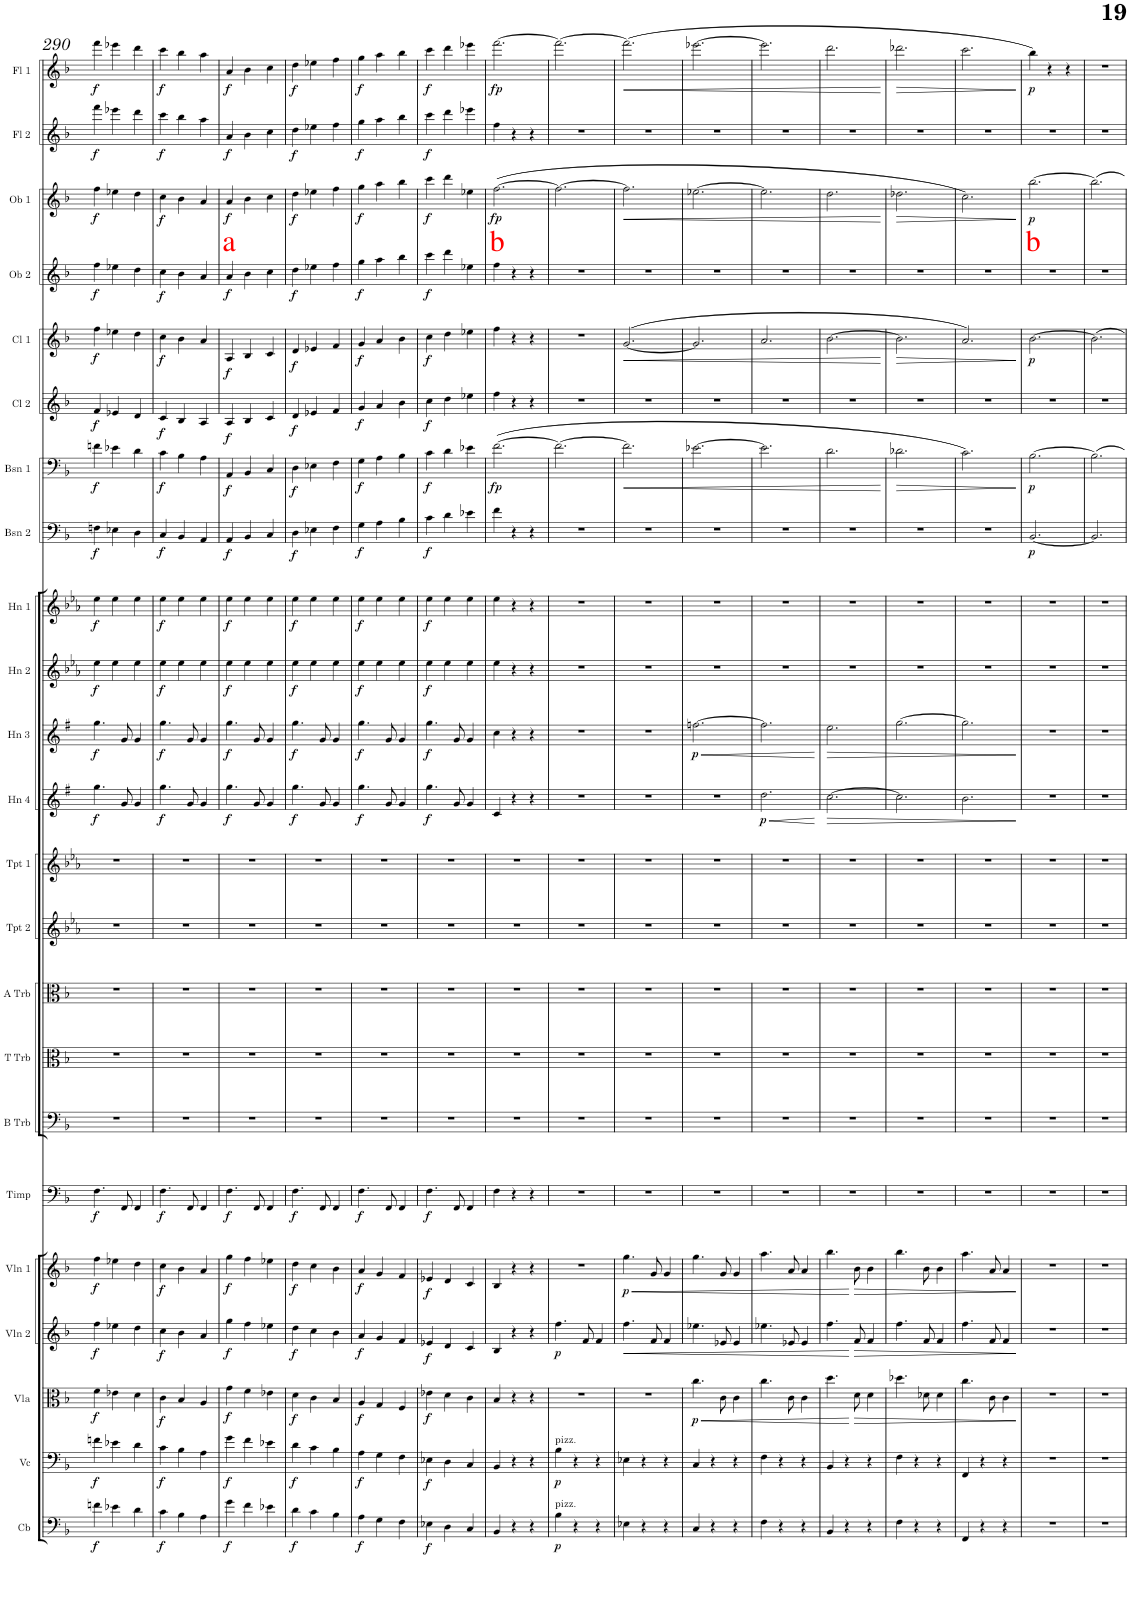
**kern	**dynam	**kern	**dynam	**kern	**dynam	**kern	**dynam	**kern	**dynam	**kern	**dynam	**kern	**kern	**kern	**kern	**kern	**kern	**dynam	**kern	**dynam	**kern	**dynam	**kern	**dynam	**kern	**dynam	**kern	**dynam	**kern	**dynam	**kern	**dynam	**kern	**dynam	**kern	**text	**dynam	**kern	**dynam	**kern	**dynam
*part23	*part23	*part22	*part22	*part21	*part21	*part20	*part20	*part19	*part19	*part18	*part18	*part17	*part16	*part15	*part14	*part13	*part12	*part12	*part11	*part11	*part10	*part10	*part9	*part9	*part8	*part8	*part7	*part7	*part6	*part6	*part5	*part5	*part4	*part4	*part3	*part3	*part3	*part2	*part2	*part1	*part1
*staff23	*staff23	*staff22	*staff22	*staff21	*staff21	*staff20	*staff20	*staff19	*staff19	*staff18	*staff18	*staff17	*staff16	*staff15	*staff14	*staff13	*staff12	*staff12	*staff11	*staff11	*staff10	*staff10	*staff9	*staff9	*staff8	*staff8	*staff7	*staff7	*staff6	*staff6	*staff5	*staff5	*staff4	*staff4	*staff3	*staff3	*staff3	*staff2	*staff2	*staff1	*staff1
*I"Contrabass	*	*I"Violoncello	*	*I"Viola	*	*I"Violin 2	*	*I"Violin 1	*	*I"F, F Timpani	*	*I"Bass Trombone	*I"Tenor Trombone	*I"Alto Trombone	*I"D Trumpet 2	*I"D Trumpet 1	*I"Bb (basso) Horn 4	*	*I"Bb (basso) Horn 3	*	*I"D Horn 2	*	*I"D Horn 1	*	*I"Bassoon 2	*	*I"Bassoon 1	*	*I"C Clarinet 2	*	*I"C Clarinet 1	*	*I"Oboe 2	*	*I"Oboe 1	*	*	*I"Flute 2	*	*I"Flute 1	*
*I'Cb	*	*I'Vc	*	*I'Vla	*	*I'Vln 2	*	*I'Vln 1	*	*I'Timp	*	*I'B Trb	*I'T Trb	*I'A Trb	*I'Tpt 2	*I'Tpt 1	*I'Hn 4	*	*I'Hn 3	*	*I'Hn 2	*	*I'Hn 1	*	*I'Bsn 2	*	*I'Bsn 1	*	*I'Cl 2	*	*I'Cl 1	*	*I'Ob 2	*	*I'Ob 1	*	*	*I'Fl 2	*	*I'Fl 1	*
!!LO:PB:g=z
*clefF4	*	*clefF4	*	*clefC3	*	*clefG2	*	*clefG2	*	*clefF4	*	*clefF4	*clefC3	*clefC3	*clefG2	*clefG2	*clefG2	*	*clefG2	*	*clefG2	*	*clefG2	*	*clefF4	*	*clefF4	*	*clefG2	*	*clefG2	*	*clefG2	*	*clefG2	*	*	*clefG2	*	*clefG2	*
*Trd7c12	*	*	*	*	*	*	*	*	*	*	*	*	*	*	*Trd-1c-2	*Trd-1c-2	*Trd8c14	*	*Trd8c14	*	*Trd6c10	*	*Trd6c10	*	*	*	*	*	*Trd1c2	*	*Trd1c2	*	*	*	*	*	*	*	*	*	*
*k[b-]	*	*k[b-]	*	*k[b-]	*	*k[b-]	*	*k[b-]	*	*k[b-]	*	*k[b-]	*k[b-]	*k[b-]	*k[b-e-a-]	*k[b-e-a-]	*k[f#]	*	*k[f#]	*	*k[b-e-a-]	*	*k[b-e-a-]	*	*k[b-]	*	*k[b-]	*	*k[b-]	*	*k[b-]	*	*k[b-]	*	*k[b-]	*	*	*k[b-]	*	*k[b-]	*
*M3/4	*	*M3/4	*	*M3/4	*	*M3/4	*	*M3/4	*	*M3/4	*	*M3/4	*M3/4	*M3/4	*M3/4	*M3/4	*M3/4	*	*M3/4	*	*M3/4	*	*M3/4	*	*M3/4	*	*M3/4	*	*M3/4	*	*M3/4	*	*M3/4	*	*M3/4	*	*	*M3/4	*	*M3/4	*
=290	=290	=290	=290	=290	=290	=290	=290	=290	=290	=290	=290	=290	=290	=290	=290	=290	=290	=290	=290	=290	=290	=290	=290	=290	=290	=290	=290	=290	=290	=290	=290	=290	=290	=290	=290	=290	=290	=290	=290	=290	=290
!	!LO:DY:b	!	!LO:DY:b	!	!LO:DY:b	!	!LO:DY:b	!	!LO:DY:b	!	!LO:DY:b	!	!	!	!	!	!	!LO:DY:b	!	!LO:DY:b	!	!LO:DY:b	!	!LO:DY:b	!	!LO:DY:b	!	!LO:DY:b	!	!LO:DY:b	!	!LO:DY:b	!	!LO:DY:b	!	!	!LO:DY:b	!	!LO:DY:b	!	!LO:DY:b
4fn'\	f	4fn'\	f	4f'\	f	4ff'\	f	4ff'\	f	4.F\	f	2.r	2.r	2.r	2.r	2.r	4.gg\	f	4.gg\	f	4ee-\	f	4ee-\	f	4Fn'\	f	4fn'\	f	4f'/	f	4ff'\	f	4ff'\	f	4ff'\	.	f	4fff'\	f	4fff'\	f
4e-X'\	.	4e-X'\	.	4e-X'\	.	4ee-X'\	.	4ee-X'\	.	.	.	.	.	.	.	.	.	.	.	.	4ee-\	.	4ee-\	.	4E-X'\	.	4e-X'\	.	4e-X'/	.	4ee-X'\	.	4ee-X'\	.	4ee-X'\	.	.	4eee-X'\	.	4eee-X'\	.
.	.	.	.	.	.	.	.	.	.	8FF/	.	.	.	.	.	.	8g/	.	8g/	.	.	.	.	.	.	.	.	.	.	.	.	.	.	.	.	.	.	.	.	.	.
4d'\	.	4d'\	.	4d'\	.	4dd'\	.	4dd'\	.	4FF/	.	.	.	.	.	.	4g/	.	4g/	.	4ee-\	.	4ee-\	.	4D'\	.	4d'\	.	4d'/	.	4dd'\	.	4dd'\	.	4dd'\	.	.	4ddd'\	.	4ddd'\	.
=291	=291	=291	=291	=291	=291	=291	=291	=291	=291	=291	=291	=291	=291	=291	=291	=291	=291	=291	=291	=291	=291	=291	=291	=291	=291	=291	=291	=291	=291	=291	=291	=291	=291	=291	=291	=291	=291	=291	=291	=291	=291
!	!LO:DY:b	!	!LO:DY:b	!	!LO:DY:b	!	!LO:DY:b	!	!LO:DY:b	!	!LO:DY:b	!	!	!	!	!	!	!LO:DY:b	!	!LO:DY:b	!	!LO:DY:b	!	!LO:DY:b	!	!LO:DY:b	!	!LO:DY:b	!	!LO:DY:b	!	!LO:DY:b	!	!LO:DY:b	!	!	!LO:DY:b	!	!LO:DY:b	!	!LO:DY:b
4c'\	f	4c'\	f	4c'\	f	4cc'\	f	4cc'\	f	4.F\	f	2.r	2.r	2.r	2.r	2.r	4.gg\	f	4.gg\	f	4ee-\	f	4ee-\	f	4C'/	f	4c'\	f	4c'/	f	4cc'\	f	4cc'\	f	4cc'\	.	f	4ccc'\	f	4ccc'\	f
4B-'\	.	4B-'\	.	4B-'/	.	4b-'\	.	4b-'\	.	.	.	.	.	.	.	.	.	.	.	.	4ee-\	.	4ee-\	.	4BB-'/	.	4B-'\	.	4B-'/	.	4b-'\	.	4b-'\	.	4b-'\	.	.	4bb-'\	.	4bb-'\	.
.	.	.	.	.	.	.	.	.	.	8FF/	.	.	.	.	.	.	8g/	.	8g/	.	.	.	.	.	.	.	.	.	.	.	.	.	.	.	.	.	.	.	.	.	.
4A'\	.	4A'\	.	4A'/	.	4a'/	.	4a'/	.	4FF/	.	.	.	.	.	.	4g/	.	4g/	.	4ee-\	.	4ee-\	.	4AA'/	.	4A'\	.	4A'/	.	4a'/	.	4a'/	.	4a'/	.	.	4aa'\	.	4aa'\	.
=292	=292	=292	=292	=292	=292	=292	=292	=292	=292	=292	=292	=292	=292	=292	=292	=292	=292	=292	=292	=292	=292	=292	=292	=292	=292	=292	=292	=292	=292	=292	=292	=292	=292	=292	=292	=292	=292	=292	=292	=292	=292
!	!LO:DY:b	!	!LO:DY:b	!	!LO:DY:b	!	!LO:DY:b	!	!LO:DY:b	!	!LO:DY:b	!	!	!	!	!	!	!LO:DY:b	!	!LO:DY:b	!	!LO:DY:b	!	!LO:DY:b	!	!LO:DY:b	!	!LO:DY:b	!	!LO:DY:b	!	!LO:DY:b	!	!LO:DY:b	!	!LO:LY:b:color=#FF0000	!LO:DY:b	!	!LO:DY:b	!	!LO:DY:b
4g'\	f	4g'\	f	4g'\	f	4gg'\	f	4gg'\	f	4.F\	f	2.r	2.r	2.r	2.r	2.r	4.gg\	f	4.gg\	f	4ee-\	f	4ee-\	f	4AA'/	f	4AA'/	f	4A'/	f	4A'/	f	4a'/	f	4a'/	a	f	4a'/	f	4a'/	f
4f'\	.	4f'\	.	4f'\	.	4ff'\	.	4ff'\	.	.	.	.	.	.	.	.	.	.	.	.	4ee-\	.	4ee-\	.	4BB-'/	.	4BB-'/	.	4B-'/	.	4B-'/	.	4b-'\	.	4b-'\	.	.	4b-'\	.	4b-'\	.
.	.	.	.	.	.	.	.	.	.	8FF/	.	.	.	.	.	.	8g/	.	8g/	.	.	.	.	.	.	.	.	.	.	.	.	.	.	.	.	.	.	.	.	.	.
4e-X'\	.	4e-X'\	.	4e-X'\	.	4ee-X'\	.	4ee-X'\	.	4FF/	.	.	.	.	.	.	4g/	.	4g/	.	4ee-\	.	4ee-\	.	4C'/	.	4C'/	.	4c'/	.	4c'/	.	4cc'\	.	4cc'\	.	.	4cc'\	.	4cc'\	.
=293	=293	=293	=293	=293	=293	=293	=293	=293	=293	=293	=293	=293	=293	=293	=293	=293	=293	=293	=293	=293	=293	=293	=293	=293	=293	=293	=293	=293	=293	=293	=293	=293	=293	=293	=293	=293	=293	=293	=293	=293	=293
!	!LO:DY:b	!	!LO:DY:b	!	!LO:DY:b	!	!LO:DY:b	!	!LO:DY:b	!	!LO:DY:b	!	!	!	!	!	!	!LO:DY:b	!	!LO:DY:b	!	!LO:DY:b	!	!LO:DY:b	!	!LO:DY:b	!	!LO:DY:b	!	!LO:DY:b	!	!LO:DY:b	!	!LO:DY:b	!	!	!LO:DY:b	!	!LO:DY:b	!	!LO:DY:b
4d'\	f	4d'\	f	4d'\	f	4dd'\	f	4dd'\	f	4.F\	f	2.r	2.r	2.r	2.r	2.r	4.gg\	f	4.gg\	f	4ee-\	f	4ee-\	f	4D'\	f	4D'\	f	4d'/	f	4d'/	f	4dd'\	f	4dd'\	.	f	4dd'\	f	4dd'\	f
4c'\	.	4c'\	.	4c'\	.	4cc'\	.	4cc'\	.	.	.	.	.	.	.	.	.	.	.	.	4ee-\	.	4ee-\	.	4E-X'\	.	4E-X'\	.	4e-X'/	.	4e-X'/	.	4ee-X'\	.	4ee-X'\	.	.	4ee-X'\	.	4ee-X'\	.
.	.	.	.	.	.	.	.	.	.	8FF/	.	.	.	.	.	.	8g/	.	8g/	.	.	.	.	.	.	.	.	.	.	.	.	.	.	.	.	.	.	.	.	.	.
4B-'\	.	4B-'\	.	4B-'/	.	4b-'\	.	4b-'\	.	4FF/	.	.	.	.	.	.	4g/	.	4g/	.	4ee-\	.	4ee-\	.	4F'\	.	4F'\	.	4f'/	.	4f'/	.	4ff'\	.	4ff'\	.	.	4ff'\	.	4ff'\	.
=294	=294	=294	=294	=294	=294	=294	=294	=294	=294	=294	=294	=294	=294	=294	=294	=294	=294	=294	=294	=294	=294	=294	=294	=294	=294	=294	=294	=294	=294	=294	=294	=294	=294	=294	=294	=294	=294	=294	=294	=294	=294
!	!LO:DY:b	!	!LO:DY:b	!	!LO:DY:b	!	!LO:DY:b	!	!LO:DY:b	!	!LO:DY:b	!	!	!	!	!	!	!LO:DY:b	!	!LO:DY:b	!	!LO:DY:b	!	!LO:DY:b	!	!LO:DY:b	!	!LO:DY:b	!	!LO:DY:b	!	!LO:DY:b	!	!LO:DY:b	!	!	!LO:DY:b	!	!LO:DY:b	!	!LO:DY:b
4A'\	f	4A'\	f	4A'/	f	4a'/	f	4a'/	f	4.F\	f	2.r	2.r	2.r	2.r	2.r	4.gg\	f	4.gg\	f	4ee-\	f	4ee-\	f	4G'\	f	4G'\	f	4g'/	f	4g'/	f	4gg'\	f	4gg'\	.	f	4gg'\	f	4gg'\	f
4G'\	.	4G'\	.	4G'/	.	4g'/	.	4g'/	.	.	.	.	.	.	.	.	.	.	.	.	4ee-\	.	4ee-\	.	4A'\	.	4A'\	.	4a'/	.	4a'/	.	4aa'\	.	4aa'\	.	.	4aa'\	.	4aa'\	.
.	.	.	.	.	.	.	.	.	.	8FF/	.	.	.	.	.	.	8g/	.	8g/	.	.	.	.	.	.	.	.	.	.	.	.	.	.	.	.	.	.	.	.	.	.
4F'\	.	4F'\	.	4F'/	.	4f'/	.	4f'/	.	4FF/	.	.	.	.	.	.	4g/	.	4g/	.	4ee-\	.	4ee-\	.	4B-'\	.	4B-'\	.	4b-'\	.	4b-'\	.	4bb-'\	.	4bb-'\	.	.	4bb-'\	.	4bb-'\	.
=295	=295	=295	=295	=295	=295	=295	=295	=295	=295	=295	=295	=295	=295	=295	=295	=295	=295	=295	=295	=295	=295	=295	=295	=295	=295	=295	=295	=295	=295	=295	=295	=295	=295	=295	=295	=295	=295	=295	=295	=295	=295
!	!LO:DY:b	!	!LO:DY:b	!	!LO:DY:b	!	!LO:DY:b	!	!LO:DY:b	!	!LO:DY:b	!	!	!	!	!	!	!LO:DY:b	!	!LO:DY:b	!	!LO:DY:b	!	!LO:DY:b	!	!LO:DY:b	!	!LO:DY:b	!	!LO:DY:b	!	!LO:DY:b	!	!LO:DY:b	!	!	!LO:DY:b	!	!LO:DY:b	!	!LO:DY:b
4E-X'\	f	4E-X'\	f	4e-X'\	f	4e-X'/	f	4e-X'/	f	4.F\	f	2.r	2.r	2.r	2.r	2.r	4.gg\	f	4.gg\	f	4ee-\	f	4ee-\	f	4c'\	f	4c'\	f	4cc'\	f	4cc'\	f	4ccc'\	f	4ccc'\	.	f	4ccc'\	f	4ccc'\	f
4D'\	.	4D'\	.	4d'\	.	4d'/	.	4d'/	.	.	.	.	.	.	.	.	.	.	.	.	4ee-\	.	4ee-\	.	4d'\	.	4d'\	.	4dd'\	.	4dd'\	.	4ddd'\	.	4ddd'\	.	.	4ddd'\	.	4ddd'\	.
.	.	.	.	.	.	.	.	.	.	8FF/	.	.	.	.	.	.	8g/	.	8g/	.	.	.	.	.	.	.	.	.	.	.	.	.	.	.	.	.	.	.	.	.	.
4C'/	.	4C'/	.	4c'\	.	4c'/	.	4c'/	.	4FF/	.	.	.	.	.	.	4g/	.	4g/	.	4ee-\	.	4ee-\	.	4e-X'\	.	4e-X'\	.	4ee-X'\	.	4ee-X'\	.	4ee-X'\	.	4ee-X'\	.	.	4eee-X'\	.	4eee-X'\	.
=296	=296	=296	=296	=296	=296	=296	=296	=296	=296	=296	=296	=296	=296	=296	=296	=296	=296	=296	=296	=296	=296	=296	=296	=296	=296	=296	=296	=296	=296	=296	=296	=296	=296	=296	=296	=296	=296	=296	=296	=296	=296
!	!	!	!	!	!	!	!	!	!	!	!	!	!	!	!	!	!	!	!	!	!	!	!	!	!	!	!	!LO:DY:b	!	!	!	!	!	!	!	!LO:LY:b:color=#FF0000	!LO:DY:b	!	!	!	!LO:DY:b
4BB-/	.	4BB-/	.	4B-/	.	4B-/	.	4B-/	.	4F\	.	2.r	2.r	2.r	2.r	2.r	4c/	.	4cc\	.	4ee-\	.	4ee-\	.	4f\	.	([2.f\	fp	4ff\	.	4ff\	.	4ff\	.	([2.ff\	b	fp	4ff\	.	[2.fff\	fp
4r	.	4r	.	4r	.	4r	.	4r	.	4r	.	.	.	.	.	.	4r	.	4r	.	4r	.	4r	.	4r	.	.	.	4r	.	4r	.	4r	.	.	.	.	4r	.	.	.
4r	.	4r	.	4r	.	4r	.	4r	.	4r	.	.	.	.	.	.	4r	.	4r	.	4r	.	4r	.	4r	.	.	.	4r	.	4r	.	4r	.	.	.	.	4r	.	.	.
=297	=297	=297	=297	=297	=297	=297	=297	=297	=297	=297	=297	=297	=297	=297	=297	=297	=297	=297	=297	=297	=297	=297	=297	=297	=297	=297	=297	=297	=297	=297	=297	=297	=297	=297	=297	=297	=297	=297	=297	=297	=297
!	!	!LO:TX:a:t=pizz.	!	!	!	!	!	!	!	!	!	!	!	!	!	!	!	!	!	!	!	!	!	!	!	!	!	!	!	!	!	!	!	!	!	!	!	!	!	!	!
!LO:TX:a:t=pizz.	!	!	!	!	!	!	!	!	!	!	!	!	!	!	!	!	!	!	!	!	!	!	!	!	!	!	!	!	!	!	!	!	!	!	!	!	!	!	!	!	!
!	!LO:DY:b	!	!LO:DY:b	!	!	!	!LO:DY:b	!	!	!	!	!	!	!	!	!	!	!	!	!	!	!	!	!	!	!	!	!	!	!	!	!	!	!	!	!	!	!	!	!	!
4B-\	p	4B-\	p	2.r	.	4.ff\	p	2.r	.	2.r	.	2.r	2.r	2.r	2.r	2.r	2.r	.	2.r	.	2.r	.	2.r	.	2.r	.	2.f\_	.	2.r	.	2.r	.	2.r	.	2.ff\_	.	.	2.r	.	2.fff\_	.
4r	.	4r	.	.	.	.	.	.	.	.	.	.	.	.	.	.	.	.	.	.	.	.	.	.	.	.	.	.	.	.	.	.	.	.	.	.	.	.	.	.	.
.	.	.	.	.	.	8f/	.	.	.	.	.	.	.	.	.	.	.	.	.	.	.	.	.	.	.	.	.	.	.	.	.	.	.	.	.	.	.	.	.	.	.
4r	.	4r	.	.	.	4f/	.	.	.	.	.	.	.	.	.	.	.	.	.	.	.	.	.	.	.	.	.	.	.	.	.	.	.	.	.	.	.	.	.	.	.
=298	=298	=298	=298	=298	=298	=298	=298	=298	=298	=298	=298	=298	=298	=298	=298	=298	=298	=298	=298	=298	=298	=298	=298	=298	=298	=298	=298	=298	=298	=298	=298	=298	=298	=298	=298	=298	=298	=298	=298	=298	=298
!	!	!	!	!	!	!	!LO:HP:b	!	!LO:HP:b	!	!	!	!	!	!	!	!	!	!	!	!	!	!	!	!	!	!	!LO:HP:b	!	!	!	!LO:HP:b	!	!	!	!	!LO:HP:b	!	!	!	!LO:HP:b
!	!	!	!	!	!	!	!	!	!LO:DY:n=1:b	!	!	!	!	!	!	!	!	!	!	!	!	!	!	!	!	!	!	!	!	!	!	!	!	!	!	!	!	!	!	!	!
4E-X\	.	4E-X\	.	2.r	.	4.ff\	<	4.gg\	< p	2.r	.	2.r	2.r	2.r	2.r	2.r	2.r	.	2.r	.	2.r	.	2.r	.	2.r	.	2.f\]	<	2.r	.	([2.g/	<	2.r	.	2.ff\]	.	<	2.r	.	(2.fff\]	<
4r	.	4r	.	.	.	.	.	.	.	.	.	.	.	.	.	.	.	.	.	.	.	.	.	.	.	.	.	.	.	.	.	.	.	.	.	.	.	.	.	.	.
.	.	.	.	.	.	8f/	.	8g/	.	.	.	.	.	.	.	.	.	.	.	.	.	.	.	.	.	.	.	.	.	.	.	.	.	.	.	.	.	.	.	.	.
4r	.	4r	.	.	.	4f/	.	4g/	.	.	.	.	.	.	.	.	.	.	.	.	.	.	.	.	.	.	.	.	.	.	.	.	.	.	.	.	.	.	.	.	.
=299	=299	=299	=299	=299	=299	=299	=299	=299	=299	=299	=299	=299	=299	=299	=299	=299	=299	=299	=299	=299	=299	=299	=299	=299	=299	=299	=299	=299	=299	=299	=299	=299	=299	=299	=299	=299	=299	=299	=299	=299	=299
!	!	!	!	!	!LO:HP:b	!	!	!	!	!	!	!	!	!	!	!	!	!	!	!LO:HP:b	!	!	!	!	!	!	!	!	!	!	!	!	!	!	!	!	!	!	!	!	!
!	!	!	!	!	!LO:DY:n=1:b	!	!	!	!	!	!	!	!	!	!	!	!	!	!	!LO:DY:n=1:b	!	!	!	!	!	!	!	!	!	!	!	!	!	!	!	!	!	!	!	!	!
4C/	.	4C/	.	4.cc\	< p	4.ee-X\	.	4.gg\	.	2.r	.	2.r	2.r	2.r	2.r	2.r	2.r	.	[2.ffn\	< p	2.r	.	2.r	.	2.r	.	[2.e-X\	.	2.r	.	2.g/]	.	2.r	.	[2.ee-X\	.	.	2.r	.	[2.eee-X\	.
4r	.	4r	.	.	.	.	.	.	.	.	.	.	.	.	.	.	.	.	.	.	.	.	.	.	.	.	.	.	.	.	.	.	.	.	.	.	.	.	.	.	.
.	.	.	.	8c\	.	8e-X/	.	8g/	.	.	.	.	.	.	.	.	.	.	.	.	.	.	.	.	.	.	.	.	.	.	.	.	.	.	.	.	.	.	.	.	.
4r	.	4r	.	4c\	.	4e-/	.	4g/	.	.	.	.	.	.	.	.	.	.	.	.	.	.	.	.	.	.	.	.	.	.	.	.	.	.	.	.	.	.	.	.	.
=300	=300	=300	=300	=300	=300	=300	=300	=300	=300	=300	=300	=300	=300	=300	=300	=300	=300	=300	=300	=300	=300	=300	=300	=300	=300	=300	=300	=300	=300	=300	=300	=300	=300	=300	=300	=300	=300	=300	=300	=300	=300
!	!	!	!	!	!	!	!	!	!	!	!	!	!	!	!	!	!	!LO:HP:b	!	!	!	!	!	!	!	!	!	!	!	!	!	!	!	!	!	!	!	!	!	!	!
!	!	!	!	!	!	!	!	!	!	!	!	!	!	!	!	!	!	!LO:DY:n=1:b	!	!	!	!	!	!	!	!	!	!	!	!	!	!	!	!	!	!	!	!	!	!	!
4F\	.	4F\	.	4.cc\	.	4.ee-X\	.	4.aa\	.	2.r	.	2.r	2.r	2.r	2.r	2.r	2.dd\	< p	2.ff\]	.	2.r	.	2.r	.	2.r	.	2.e-\]	.	2.r	.	2.a/	.	2.r	.	2.ee-\]	.	.	2.r	.	2.eee-\]	.
4r	.	4r	.	.	.	.	.	.	.	.	.	.	.	.	.	.	.	.	.	.	.	.	.	.	.	.	.	.	.	.	.	.	.	.	.	.	.	.	.	.	.
.	.	.	.	8c\	.	8e-X/	.	8a/	.	.	.	.	.	.	.	.	.	.	.	.	.	.	.	.	.	.	.	.	.	.	.	.	.	.	.	.	.	.	.	.	.
4r	.	4r	.	4c\	.	4e-/	.	4a/	.	.	.	.	.	.	.	.	.	.	.	.	.	.	.	.	.	.	.	.	.	.	.	.	.	.	.	.	.	.	.	.	.
.	.	.	.	.	.	.	.	.	.	.	.	.	.	.	.	.	.	[	.	[	.	.	.	.	.	.	.	.	.	.	.	.	.	.	.	.	.	.	.	.	.
=301	=301	=301	=301	=301	=301	=301	=301	=301	=301	=301	=301	=301	=301	=301	=301	=301	=301	=301	=301	=301	=301	=301	=301	=301	=301	=301	=301	=301	=301	=301	=301	=301	=301	=301	=301	=301	=301	=301	=301	=301	=301
!	!	!	!	!	!	!	!	!	!	!	!	!	!	!	!	!	!	!LO:HP:b	!	!LO:HP:b	!	!	!	!	!	!	!	!	!	!	!	!	!	!	!	!	!	!	!	!	!
4BB-/	.	4BB-/	.	4.dd\	.	4.ff\	.	4.bb-\	.	2.r	.	2.r	2.r	2.r	2.r	2.r	[2.cc\	>	2.ee\	>	2.r	.	2.r	.	2.r	.	2.d\	.	2.r	.	[2.b-\	.	2.r	.	2.dd\	.	.	2.r	.	2.ddd\	.
4r	.	4r	.	.	.	.	.	.	.	.	.	.	.	.	.	.	.	.	.	.	.	.	.	.	.	.	.	.	.	.	.	.	.	.	.	.	.	.	.	.	.
!	!	!	!	!	!LO:HP:n=1:b	!	!LO:HP:n=1:b	!	!LO:HP:n=1:b	!	!	!	!	!	!	!	!	!	!	!	!	!	!	!	!	!	!	!	!	!	!	!	!	!	!	!	!	!	!	!	!
.	.	.	.	8d\	[ >	8f/	[ >	8b-\	[ >	.	.	.	.	.	.	.	.	.	.	.	.	.	.	.	.	.	.	.	.	.	.	.	.	.	.	.	.	.	.	.	.
4r	.	4r	.	4d\	.	4f/	.	4b-\	.	.	.	.	.	.	.	.	.	.	.	.	.	.	.	.	.	.	.	.	.	.	.	.	.	.	.	.	.	.	.	.	.
.	.	.	.	.	.	.	.	.	.	.	.	.	.	.	.	.	.	.	.	.	.	.	.	.	.	.	.	[	.	.	.	[	.	.	.	.	[	.	.	.	[
=302	=302	=302	=302	=302	=302	=302	=302	=302	=302	=302	=302	=302	=302	=302	=302	=302	=302	=302	=302	=302	=302	=302	=302	=302	=302	=302	=302	=302	=302	=302	=302	=302	=302	=302	=302	=302	=302	=302	=302	=302	=302
!	!	!	!	!	!	!	!	!	!	!	!	!	!	!	!	!	!	!	!	!	!	!	!	!	!	!	!	!LO:HP:b	!	!	!	!LO:HP:b	!	!	!	!	!LO:HP:b	!	!	!	!LO:HP:b
4F\	.	4F\	.	4.dd-X\	.	4.ff\	.	4.bb-\	.	2.r	.	2.r	2.r	2.r	2.r	2.r	2.cc\]	.	[2.gg\	.	2.r	.	2.r	.	2.r	.	2.d-X\	>	2.r	.	2.b-\]	>	2.r	.	2.dd-X\	.	>	2.r	.	2.ddd-X\	>
4r	.	4r	.	.	.	.	.	.	.	.	.	.	.	.	.	.	.	.	.	.	.	.	.	.	.	.	.	.	.	.	.	.	.	.	.	.	.	.	.	.	.
.	.	.	.	8d-X\	.	8f/	.	8b-\	.	.	.	.	.	.	.	.	.	.	.	.	.	.	.	.	.	.	.	.	.	.	.	.	.	.	.	.	.	.	.	.	.
4r	.	4r	.	4d-\	.	4f/	.	4b-\	.	.	.	.	.	.	.	.	.	.	.	.	.	.	.	.	.	.	.	.	.	.	.	.	.	.	.	.	.	.	.	.	.
=303	=303	=303	=303	=303	=303	=303	=303	=303	=303	=303	=303	=303	=303	=303	=303	=303	=303	=303	=303	=303	=303	=303	=303	=303	=303	=303	=303	=303	=303	=303	=303	=303	=303	=303	=303	=303	=303	=303	=303	=303	=303
4FF/	.	4FF/	.	4.cc\	.	4.ff\	.	4.aa\	.	2.r	.	2.r	2.r	2.r	2.r	2.r	2.b\	.	2.gg\]	.	2.r	.	2.r	.	2.r	.	2.c\)	.	2.r	.	2.a/)	.	2.r	.	2.cc\)	.	.	2.r	.	2.ccc\	.
4r	.	4r	.	.	.	.	.	.	.	.	.	.	.	.	.	.	.	.	.	.	.	.	.	.	.	.	.	.	.	.	.	.	.	.	.	.	.	.	.	.	.
.	.	.	.	8c\	.	8f/	.	8a/	.	.	.	.	.	.	.	.	.	.	.	.	.	.	.	.	.	.	.	.	.	.	.	.	.	.	.	.	.	.	.	.	.
4r	.	4r	.	4c\	.	4f/	.	4a/	.	.	.	.	.	.	.	.	.	.	.	.	.	.	.	.	.	.	.	.	.	.	.	.	.	.	.	.	.	.	.	.	.
.	.	.	.	.	]	.	]	.	]	.	.	.	.	.	.	.	.	]	.	]	.	.	.	.	.	.	.	]	.	.	.	]	.	.	.	.	]	.	.	.	]
=304	=304	=304	=304	=304	=304	=304	=304	=304	=304	=304	=304	=304	=304	=304	=304	=304	=304	=304	=304	=304	=304	=304	=304	=304	=304	=304	=304	=304	=304	=304	=304	=304	=304	=304	=304	=304	=304	=304	=304	=304	=304
!	!	!	!	!	!	!	!	!	!	!	!	!	!	!	!	!	!	!	!	!	!	!	!	!	!	!LO:DY:b	!	!LO:DY:b	!	!	!	!LO:DY:b	!	!	!	!LO:LY:b:color=#FF0000	!LO:DY:b	!	!	!	!LO:DY:b
2.r	.	2.r	.	2.r	.	2.r	.	2.r	.	2.r	.	2.r	2.r	2.r	2.r	2.r	2.r	.	2.r	.	2.r	.	2.r	.	[2.BB-/	p	[2.B-\	p	2.r	.	[2.b-\	p	2.r	.	[2.bb-\	b	p	2.r	.	4bb-\)	p
.	.	.	.	.	.	.	.	.	.	.	.	.	.	.	.	.	.	.	.	.	.	.	.	.	.	.	.	.	.	.	.	.	.	.	.	.	.	.	.	4r	.
.	.	.	.	.	.	.	.	.	.	.	.	.	.	.	.	.	.	.	.	.	.	.	.	.	.	.	.	.	.	.	.	.	.	.	.	.	.	.	.	4r	.
=305	=305	=305	=305	=305	=305	=305	=305	=305	=305	=305	=305	=305	=305	=305	=305	=305	=305	=305	=305	=305	=305	=305	=305	=305	=305	=305	=305	=305	=305	=305	=305	=305	=305	=305	=305	=305	=305	=305	=305	=305	=305
2.r	.	2.r	.	2.r	.	2.r	.	2.r	.	2.r	.	2.r	2.r	2.r	2.r	2.r	2.r	.	2.r	.	2.r	.	2.r	.	2.BB-/]	.	2.B-\]	.	2.r	.	2.b-\]	.	2.r	.	2.bb-\]	.	.	2.r	.	2.r	.
=	=	=	=	=	=	=	=	=	=	=	=	=	=	=	=	=	=	=	=	=	=	=	=	=	=	=	=	=	=	=	=	=	=	=	=	=	=	=	=	=	=
*-	*-	*-	*-	*-	*-	*-	*-	*-	*-	*-	*-	*-	*-	*-	*-	*-	*-	*-	*-	*-	*-	*-	*-	*-	*-	*-	*-	*-	*-	*-	*-	*-	*-	*-	*-	*-	*-	*-	*-	*-	*-
